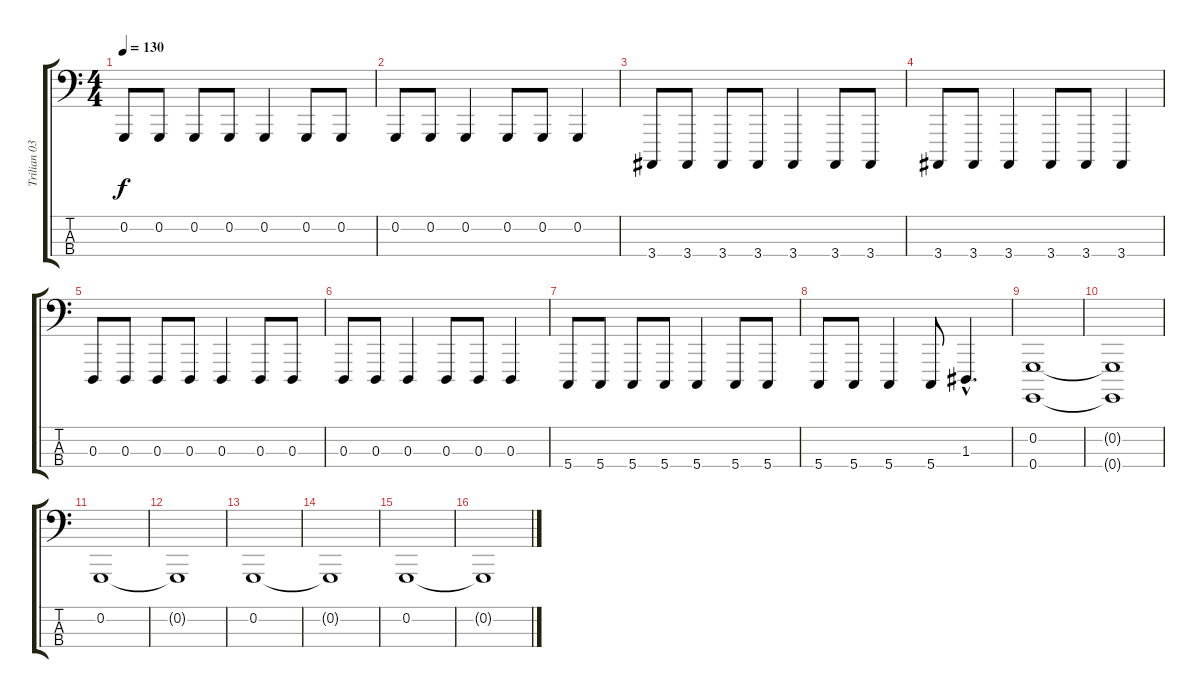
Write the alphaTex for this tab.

\track ("Trilian 03" "Trilian 03") {instrument lead2sawtooth}
\staff {score tabs}
\tuning (C2 G1 D1 G0) {hide}
\ts (4 4)
\tempo 130
\clef f4
\ks c
0.2.8{dy f} 0.2.8 0.2.8 0.2.8 0.2.4 0.2.8 0.2.8 |
0.2.8 0.2.8 0.2.4 0.2.8 0.2.8 0.2.4 |
3.4.8 3.4.8 3.4.8 3.4.8 3.4.4 3.4.8 3.4.8 |
3.4.8 3.4.8 3.4.4 3.4.8 3.4.8 3.4.4 |
0.3.8 0.3.8 0.3.8 0.3.8 0.3.4 0.3.8 0.3.8 |
0.3.8 0.3.8 0.3.4 0.3.8 0.3.8 0.3.4 |
5.4.8 5.4.8 5.4.8 5.4.8 5.4.4 5.4.8 5.4.8 |
5.4.8 5.4.8 5.4.4 5.4.8 1.3{hac}.4{d} |
(0.2 0.4).1{instrument lead2sawtooth} |
(0.2{t} 0.4{t}).1 |
0.2.1 |
0.2{t}.1 |
0.2.1 |
0.2{t}.1 |
0.2.1 |
0.2{t}.1
